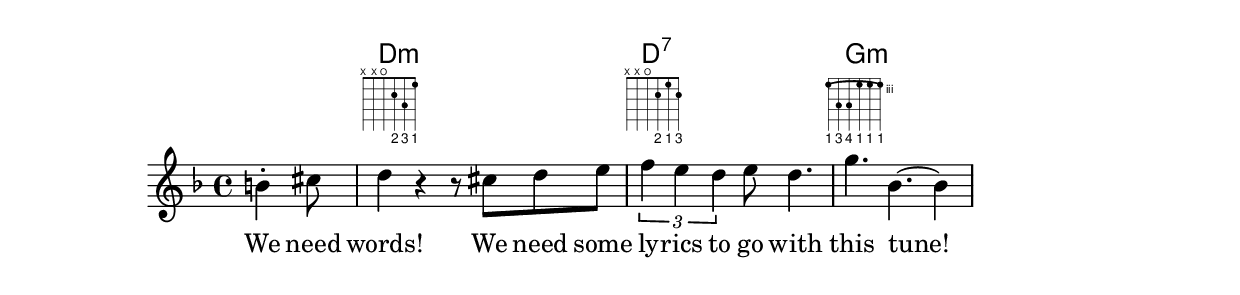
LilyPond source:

\version "2.12.0"

\include "predefined-guitar-fretboards.ly"

%lowerChords = { \override ChordName #'extra-offset = #'( 0.0 . -1.3 ) }

global = {
  \time 4/4
  \key bes \major
  \numericTimeSignature
  #(set-global-staff-size 20)
}

melody = \relative c'' {
  \key d \minor
  \partial 4. 
  b4-. cis8 d4 r4 r8 cis d e  %1
  \times 2/3 {f4 e d} e8 d4.    %2
  g4. bes, ~ bes4    %3
}

harmonies = \chordmode {
  %\lowerChords 
  s4. d1:m | d:7 | g1:m |   % 1-3
}

text = \lyricmode {
  We need words! We need some ly -- rics to go
  with this tune!
}
%\header {
%  title = "Lágrimas negras"
%  composer = "Miguel Matamoros"
%  poet = "arr. Jonathan Kulp"
%  arranger = "1894-1971"
%}
%
\score {
  <<
    \new ChordNames { \harmonies }
    \new FretBoards { \harmonies }
    \new Staff  { 
      \context Voice = "vocal" { \melody }
    }
    \new Lyrics \lyricsto "vocal" \text
  >>
}

